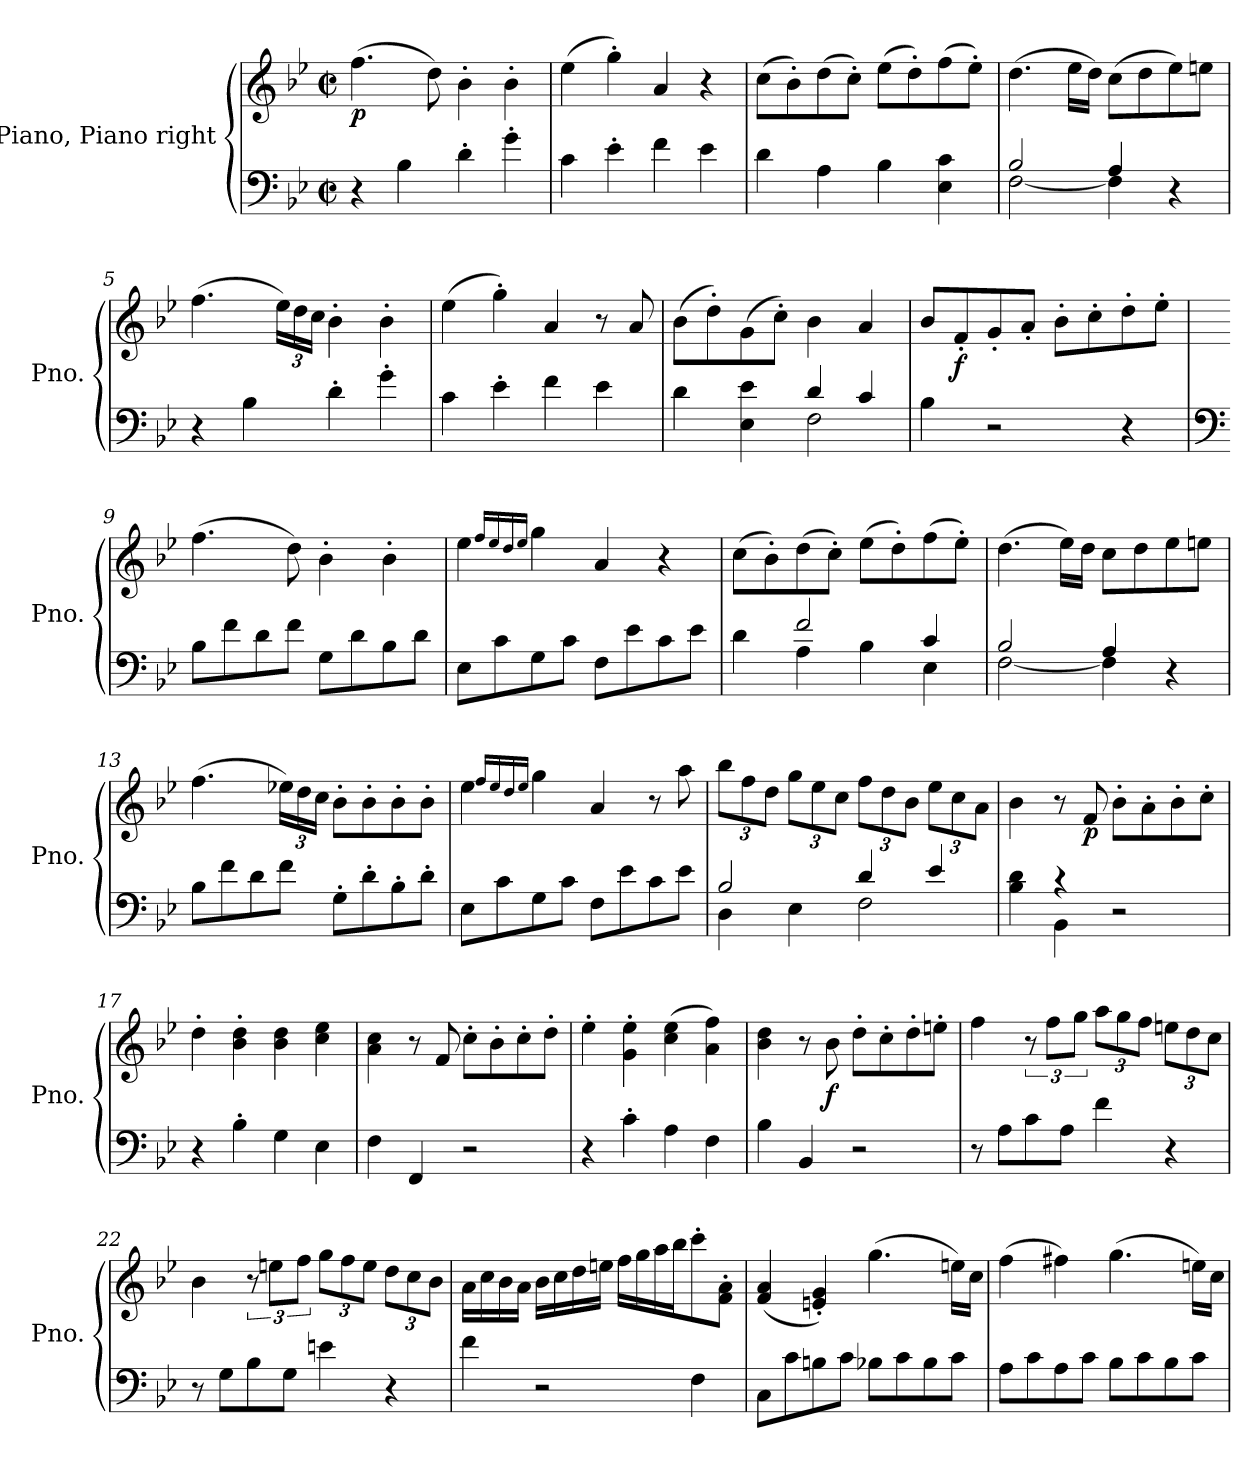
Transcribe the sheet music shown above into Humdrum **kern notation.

**kern	**kern	**dynam
*part1	*part1	*part1
*staff2	*staff1	*staff1/2
*I"Piano, Piano right	*	*
*I'Pno.	*	*
*clefF4	*clefG2	*
*k[b-e-]	*k[b-e-]	*
*M2/2	*M2/2	*
*met(c|)	*met(c|)	*
=1	=1	=1
!	!	!LO:DY:b
4r	(4.ff\	p
4B-\	.	.
.	8dd\)	.
4d'\	4b-'\	.
4g'\	4b-'\	.
=2	=2	=2
4c\	(4ee-\	.
4e-'\	4gg'\)	.
4f\	4a/	.
4e-\	4r	.
=3	=3	=3
4d\	(8cc\L	.
.	8b-'\)	.
4A\	(8dd\	.
.	8cc'\J)	.
4B-\	(8ee-\L	.
.	8dd'\)	.
4E-\ 4c\	(8ff\	.
.	8ee-'\J)	.
=4	=4	=4
*^	*	*
2B-/	[2F\	(4.dd\	.
.	.	16ee-\LL	.
.	.	16dd\JJ)	.
4A/	4F\]	(8cc\L	.
.	.	8dd\	.
4r	4ryy	8ee-\)	.
.	.	8een\J	.
*v	*v	*	*
=5	=5	=5
4r	(4.ff\	.
4B-\	.	.
*	*Xbrackettup	*
.	24ee-\LL)	.
.	24dd\	.
.	24cc\JJ	.
4d'\	4b-'\	.
4g'\	4b-'\	.
!!LO:LB:g=z
=6	=6	=6
4c\	(4ee-\	.
4e-'\	4gg'\)	.
4f\	4a/	.
4e-\	8r	.
.	8a/	.
=7	=7	=7
*^	*	*
4d\	2ryy	(8b-\L	.
.	.	8dd'\)	.
4E-\ 4e-\	.	(8g\	.
.	.	8cc'\J)	.
4d/	2F\	4b-\	.
4c/	.	4a/	.
*v	*v	*	*
=8	=8	=8
4B-\	8b-/L	.
!	!	!LO:DY:b
.	8f'/	f
2r	8g'/	.
.	8a'/J	.
.	8b-'\L	.
.	8cc'\	.
4r	8dd'\	.
.	8ee-'\J	.
=9	=9	=9
*clefF4	*	*
8B-\L	(4.ff\	.
8f\	.	.
8d\	.	.
8f\J	8dd\)	.
8G\L	4b-'\	.
8d\	.	.
8B-\	4b-'\	.
8d\J	.	.
!!LO:LB:g=z
=10	=10	=10
8E-\L	4ee-\	.
8c\	.	.
.	16qff/LL	.
.	16qee-/	.
.	16qdd/	.
.	16qee-/JJ	.
8G\	4gg\	.
8c\J	.	.
8F\L	4a/	.
8e-\	.	.
8c\	4r	.
8e-\J	.	.
=11	=11	=11
*^	*	*
4d\	4ryy	(8cc\L	.
.	.	8b-'\)	.
2f/	4A\	(8dd\	.
.	.	8cc'\J)	.
.	4B-\	(8ee-\L	.
.	.	8dd'\)	.
4c/	4E-\	(8ff\	.
.	.	8ee-'\J)	.
=12	=12	=12	=12
2B-/	[2F\	(4.dd\	.
.	.	16ee-\LL)	.
.	.	16dd\JJ	.
4A/	4F\]	8cc\L	.
.	.	8dd\	.
4r	4ryy	8ee-\	.
.	.	8een\J	.
*v	*v	*	*
=13	=13	=13
8B-\L	(4.ff\	.
8f\	.	.
8d\	.	.
8f\J	24ee-X\LL)	.
.	24dd\	.
.	24cc\JJ	.
8G'\L	8b-'\L	.
8d'\	8b-'\	.
8B-'\	8b-'\	.
8d'\J	8b-'\J	.
!!LO:LB:g=z
=14	=14	=14
8E-\L	4ee-\	.
8c\	.	.
.	16qff/LL	.
.	16qee-/	.
.	16qdd/	.
.	16qee-/JJ	.
8G\	4gg\	.
8c\J	.	.
8F\L	4a/	.
8e-\	.	.
8c\	8r	.
8e-\J	8aa\	.
=15	=15	=15
*^	*	*
2B-/	4D\	12bb-\L	.
.	.	12ff\	.
.	.	12dd\J	.
.	4E-\	12gg\L	.
.	.	12ee-\	.
.	.	12cc\J	.
4d/	2F\	12ff\L	.
.	.	12dd\	.
.	.	12b-\J	.
4e-/	.	12ee-\L	.
.	.	12cc\	.
.	.	12a\J	.
=16	=16	=16	=16
4B-\ 4d\	4ryy	4b-\	.
4r	4BB-\	8r	.
!	!	!	!LO:DY:b
.	.	8f/	p
2r	2ryy	8b-'\L	.
.	.	8a'\	.
.	.	8b-'\	.
.	.	8cc'\J	.
*v	*v	*	*
=17	=17	=17
4r	4dd'\	.
4B-'\	4b-\' 4dd\'	.
4G\	4b-\ 4dd\	.
4E-\	4cc\ 4ee-\	.
!!LO:LB:g=z
=18	=18	=18
4F\	4a\ 4cc\	.
4FF/	8r	.
.	8f/	.
2r	8cc'\L	.
.	8b-'\	.
.	8cc'\	.
.	8dd'\J	.
=19	=19	=19
4r	4ee-'\	.
4c'\	4g\' 4ee-\'	.
4A\	(4cc\ 4ee-\	.
4F\	4a\ 4ff\)	.
=20	=20	=20
4B-\	4b-\ 4dd\	.
4BB-/	8r	.
!	!	!LO:DY:b
.	8b-\	f
2r	8dd'\L	.
.	8cc'\	.
.	8dd'\	.
.	8een'\J	.
=21	=21	=21
8r	4ff\	.
8A\L	.	.
*	*brackettup	*
8c\	12r	.
.	12ff\L	.
8A\J	.	.
.	12gg\J	.
*	*Xbrackettup	*
4f\	12aa\L	.
.	12gg\	.
.	12ff\J	.
4r	12een\L	.
.	12dd\	.
.	12cc\J	.
!!LO:LB:g=z
=22	=22	=22
8r	4b-\	.
8G\L	.	.
*	*brackettup	*
8B-\	12r	.
.	12een\L	.
8G\J	.	.
.	12ff\J	.
*	*Xbrackettup	*
4en\	12gg\L	.
.	12ff\	.
.	12ee\J	.
4r	12dd\L	.
.	12cc\	.
.	12b-\J	.
=23	=23	=23
4f\	16a\LL	.
.	16cc\	.
.	16b-\	.
.	16a\JJ	.
2r	16b-\LL	.
.	16cc\	.
.	16dd\	.
.	16een\JJ	.
.	16ff\LL	.
.	16gg\	.
.	16aa\	.
.	16bb-\J	.
4F\	8ccc'\	.
.	8f\' 8a\'J	.
=24	=24	=24
8C\L	(4f/ 4a/	.
8c\	.	.
8Bn\	4en/' 4g/')	.
8c\J	.	.
8B-X\L	(4.gg\	.
8c\	.	.
8B-\	.	.
8c\J	16een\LL)	.
.	16cc\JJ	.
=25	=25	=25
8A\L	(4ff\	.
8c\	.	.
8A\	4ff#X\)	.
8c\J	.	.
8B-\L	(4.gg\	.
8c\	.	.
8B-\	.	.
8c\J	16een\LL)	.
.	16cc\JJ	.
=	=	=
*-	*-	*-
